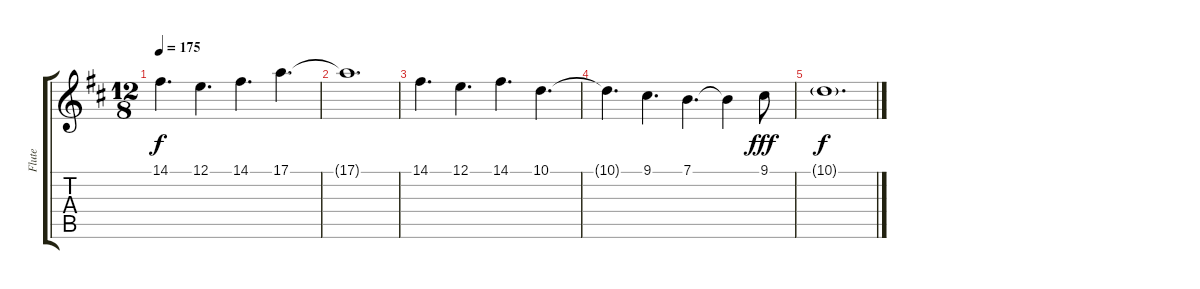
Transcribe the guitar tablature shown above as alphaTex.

\track ("Flute" "Flute") {instrument flute bank 255}
\staff {score tabs}
\tuning (E4 B3 G3 D3 A2 E2) {hide}
\ts (12 8)
\tempo 175
\clef g2
\ks d
14.1.4{d dy f} 12.1.4{d} 14.1.4{d} 17.1.4{d} |
17.1{t}.1{d} |
14.1.4{d} 12.1.4{d} 14.1.4{d} 10.1.4{d} |
10.1{t}.4{d} 9.1.4{d} 7.1.4{d} 7.1{t}.4 9.1.8{dy fff} |
10.1{g}.1{d dy f}
